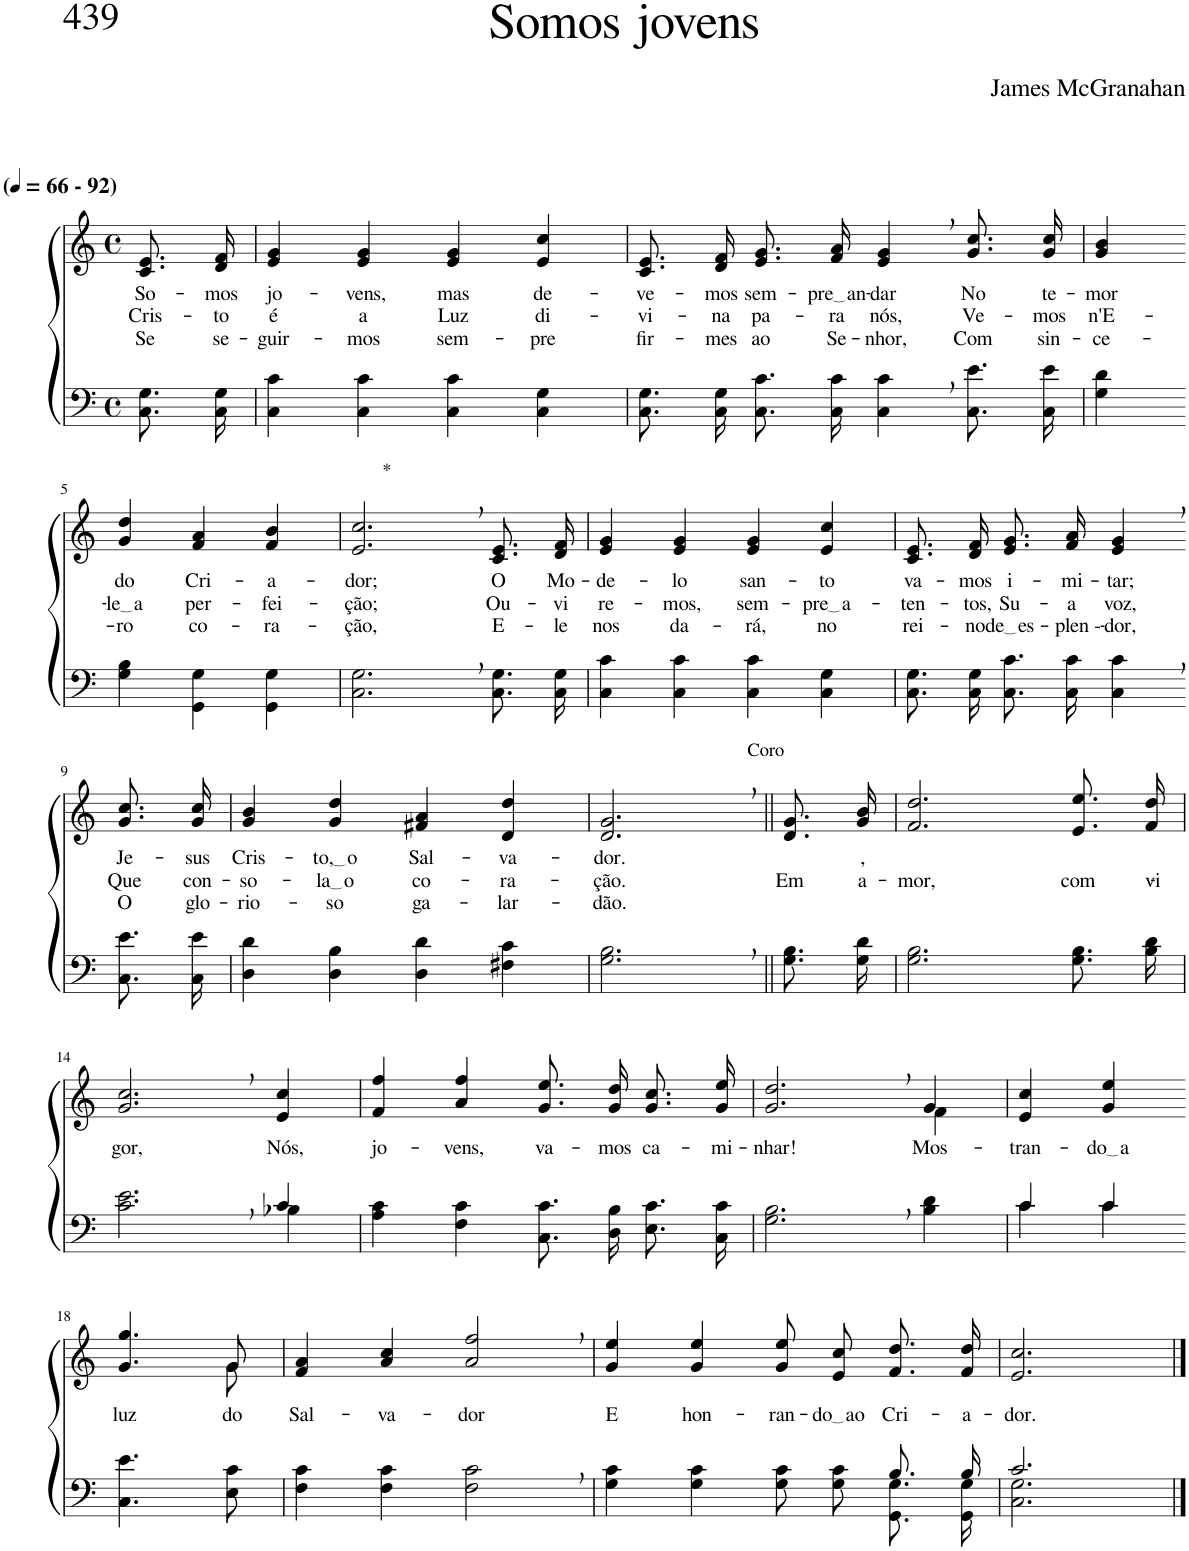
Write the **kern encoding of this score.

**kern	**kern	**text	**text	**text
*part2	*part1	*part1	*part1	*part1
*staff2	*staff1	*staff1	*staff1	*staff1
*I"Parte III e IV	*I"Parte I e II	*	*	*
*clefF4	*clefG2	*	*	*
*Trd1c2	*Trd1c2	*	*	*
*k[]	*k[]	*	*	*
*M4/4	*M4/4	*	*	*
*met(c)	*met(c)	*	*	*
*MM66	*MM66	*	*	*
=1	=1	=1	=1	=1
!	!LO:TX:a:B:t=(	!	!	!
!	!LO:TX:a:B:t=- 92)	!	!	!
!	!	!LO:LY:b	!LO:LY:b	!LO:LY:b
8.C\ 8.G\L	8.c/ 8.e/L	So-	Cris-	Se
!	!	!LO:LY:b	!LO:LY:b	!LO:LY:b
16C\ 16G\Jk	16d/ 16f/Jk	-mos	-to	se-
=2	=2	=2	=2	=2
!	!	!LO:LY:b	!LO:LY:b	!LO:LY:b
4C\ 4c\	4e/ 4g/	jo-	é	-guir-
!	!	!LO:LY:b	!LO:LY:b	!LO:LY:b
4C\ 4c\	4e/ 4g/	-vens,	a	-mos
!	!	!LO:LY:b	!LO:LY:b	!LO:LY:b
4C\ 4c\	4e/ 4g/	mas	Luz	sem-
!	!	!LO:LY:b	!LO:LY:b	!LO:LY:b
4C\ 4G\	4e/ 4cc/	de-	di-	-pre
=3	=3	=3	=3	=3
!	!	!LO:LY:b	!LO:LY:b	!LO:LY:b
8.C\ 8.G\L	8.c/ 8.e/L	-ve-	-vi-	fir-
!	!	!LO:LY:b	!LO:LY:b	!LO:LY:b
16C\ 16G\Jk	16d/ 16f/Jk	-mos	-na	-mes
!	!	!LO:LY:b	!LO:LY:b	!LO:LY:b
8.C\ 8.c\L	8.e/ 8.g/L	sem-	pa-	ao
!	!	!LO:LY:b	!LO:LY:b	!LO:LY:b
16C\ 16c\Jk	16f/ 16a/Jk	pre an	-ra	Se-
!	!	!LO:LY:b	!LO:LY:b	!LO:LY:b
4C\, 4c\,	4e/, 4g/,	-dar	nós,	-nhor,
!	!	!LO:LY:b	!LO:LY:b	!LO:LY:b
8.C\ 8.e\L	8.g/ 8.cc/L	No	Ve-	Com
!	!	!LO:LY:b	!LO:LY:b	!LO:LY:b
16C\ 16e\Jk	16g/ 16cc/Jk	te-	-mos	sin-
=4	=4	=4	=4	=4
!	!	!LO:LY:b	!LO:LY:b	!LO:LY:b
4G\ 4d\	4g/ 4b/	-mor	n'E-	-ce-
!!LO:LB:g=z
=5-	=5-	=5-	=5-	=5-
!	!	!LO:LY:b	!LO:LY:b	!LO:LY:b
4G\ 4B\	4g/ 4dd/	do	le a	-ro
!	!	!LO:LY:b	!LO:LY:b	!LO:LY:b
4GG\ 4G\	4f/ 4a/	Cri-	per-	co-
!	!	!LO:LY:b	!LO:LY:b	!LO:LY:b
4GG\ 4G\	4f/ 4b/	-a-	-fei-	-ra-
=6	=6	=6	=6	=6
!	!LO:TX:a:t=*	!	!	!
!	!	!LO:LY:b	!LO:LY:b	!LO:LY:b
2.C\, 2.G\,	2.e/, 2.cc/,	-dor;	-ção;	-ção,
!	!	!LO:LY:b	!LO:LY:b	!LO:LY:b
8.C\ 8.G\L	8.c/ 8.e/L	O	Ou-	E-
!	!	!LO:LY:b	!LO:LY:b	!LO:LY:b
16C\ 16G\Jk	16d/ 16f/Jk	Mo-	-vi	-le
=7	=7	=7	=7	=7
!	!	!LO:LY:b	!LO:LY:b	!LO:LY:b
4C\ 4c\	4e/ 4g/	-de-	re-	nos
!	!	!LO:LY:b	!LO:LY:b	!LO:LY:b
4C\ 4c\	4e/ 4g/	-lo	-mos,	da-
!	!	!LO:LY:b	!LO:LY:b	!LO:LY:b
4C\ 4c\	4e/ 4g/	san-	sem-	-rá,
!	!	!LO:LY:b	!LO:LY:b	!LO:LY:b
4C\ 4G\	4e/ 4cc/	-to	pre a	no
=8	=8	=8	=8	=8
!	!	!LO:LY:b	!LO:LY:b	!LO:LY:b
8.C\ 8.G\L	8.c/ 8.e/L	va-	-ten-	rei-
!	!	!LO:LY:b	!LO:LY:b	!LO:LY:b
16C\ 16G\Jk	16d/ 16f/Jk	-mos	-tos,	-no
!	!	!LO:LY:b	!LO:LY:b	!LO:LY:b
8.C\ 8.c\L	8.e/ 8.g/L	i-	Su-	de es
!	!	!LO:LY:b	!LO:LY:b	!LO:LY:b
16C\ 16c\Jk	16f/ 16a/Jk	-mi-	-a	-plen --
!	!	!LO:LY:b	!LO:LY:b	!LO:LY:b
4C\, 4c\,	4e/, 4g/,	-tar;	voz,	-dor,
!!LO:LB:g=z
=9-	=9-	=9-	=9-	=9-
!	!	!LO:LY:b	!LO:LY:b	!LO:LY:b
8.C\ 8.e\L	8.g/ 8.cc/L	Je-	Que	O
!	!	!LO:LY:b	!LO:LY:b	!LO:LY:b
16C\ 16e\Jk	16g/ 16cc/Jk	-sus	con-	glo-
=10	=10	=10	=10	=10
!	!	!LO:LY:b	!LO:LY:b	!LO:LY:b
4D\ 4d\	4g/ 4b/	Cris-	-so-	-rio-
!	!	!LO:LY:b	!LO:LY:b	!LO:LY:b
4D\ 4B\	4g/ 4dd/	to, o	la o	-so
!	!	!LO:LY:b	!LO:LY:b	!LO:LY:b
4D\ 4d\	4f#X/ 4a/	Sal-	co-	ga-
!	!	!LO:LY:b	!LO:LY:b	!LO:LY:b
4F#X\ 4c\	4d/ 4dd/	-va-	-ra-	-lar-
=11	=11	=11	=11	=11
!	!LO:TX:a:t=Coro	!	!	!
!	!	!LO:LY:b	!LO:LY:b	!LO:LY:b
2.G\, 2.B\,	2.d/, 2.g/,	-dor.	-ção.	-dão.
=12||	=12||	=12||	=12||	=12||
!	!	!	!LO:LY:b	!
8.G\ 8.B\L	8.d/ 8.g/L	.	Em	.
!	!	!LO:LY:b	!LO:LY:b	!
16G\ 16d\Jk	16g/ 16b/Jk	,	a-	.
=13	=13	=13	=13	=13
!	!	!	!LO:LY:b	!
2.G\ 2.B\	2.f/ 2.dd/	.	-mor,	.
!	!	!	!LO:LY:b	!
8.G\ 8.B\L	8.e/ 8.ee/L	.	com	.
!	!	!	!LO:LY:b	!
16B\ 16d\Jk	16f/ 16dd/Jk	.	vi-	.
!!LO:LB:g=z
=14	=14	=14	=14	=14
*^	*	*	*	*
!	!	!	!LO:LY:b	!	!
2.c\, 2.e\,	2.ryy	2.g/, 2.cc/,	gor,	.	.
!	!	!	!LO:LY:b	!	!
4B-X\	4c/	4e/ 4cc/	Nós,	.	.
=15	=15	=15	=15	=15	=15
!	!	!	!LO:LY:b	!	!
*v	*v	*	*	*	*
4A\ 4c\	4f/ 4ff/	jo-	.	.
!	!	!LO:LY:b	!	!
4F\ 4c\	4a/ 4ff/	-vens,	.	.
!	!	!LO:LY:b	!	!
8.C\ 8.c\L	8.g\ 8.ee\L	va-	.	.
!	!	!LO:LY:b	!	!
16D\ 16B\Jk	16g\ 16dd\Jk	-mos	.	.
!	!	!LO:LY:b	!	!
8.E\ 8.c\L	8.g\ 8.cc\L	ca-	.	.
!	!	!LO:LY:b	!	!
16C\ 16c\Jk	16g\ 16ee\Jk	-mi-	.	.
=16	=16	=16	=16	=16
!	!	!LO:LY:b	!	!
*	*^	*	*	*
2.G\, 2.B\,	2.g/, 2.dd/,	2.ryy	-nhar!	.	.
!	!	!	!LO:LY:b	!	!
4B\ 4d\	4g/	4f\	Mos-	.	.
=17	=17	=17	=17	=17	=17
*^	*	*	*	*	*
!	!	!	!	!LO:LY:b	!	!
*	*	*v	*v	*	*	*
4c/	4c\	4e/ 4cc/	-tran-	.	.
!	!	!	!LO:LY:b	!	!
4c/	4c\	4g/ 4ee/	do a	.	.
!!LO:LB:g=z
=18-	=18-	=18-	=18-	=18-	=18-
!	!	!	!LO:LY:b	!	!
*v	*v	*^	*	*	*
4.C\ 4.e\	4.g/ 4.gg/	4.ryy	luz	.	.
!	!	!	!LO:LY:b	!	!
8E\ 8c\	8g/	8g\	do	.	.
=19	=19	=19	=19	=19	=19
!	!	!	!LO:LY:b	!	!
*	*v	*v	*	*	*
4F\ 4c\	4f/ 4a/	Sal-	.	.
!	!	!LO:LY:b	!	!
4F\ 4c\	4a/ 4cc/	-va-	.	.
!	!	!LO:LY:b	!	!
2F\, 2c\,	2a/, 2ff/,	-dor	.	.
=20	=20	=20	=20	=20
*^	*	*	*	*
!	!	!	!LO:LY:b	!	!
2.ryy	4G\ 4c\	4g/ 4ee/	E	.	.
!	!	!	!LO:LY:b	!	!
.	4G\ 4c\	4g/ 4ee/	hon-	.	.
!	!	!	!LO:LY:b	!	!
.	8G\ 8c\L	8g/ 8ee/L	-ran-	.	.
!	!	!	!LO:LY:b	!	!
.	8G\ 8c\J	8e/ 8cc/J	do ao	.	.
!	!	!	!LO:LY:b	!	!
8.B/L	8.GG/ 8.G/L	8.f/ 8.dd/L	Cri-	.	.
!	!	!	!LO:LY:b	!	!
16B/Jk	16GG/ 16G/Jk	16f/ 16dd/Jk	-a-	.	.
=21	=21	=21	=21	=21	=21
!	!	!	!LO:LY:b	!	!
2.c/	2.C\ 2.G\	2.e/ 2.cc/	-dor.	.	.
*v	*v	*	*	*	*
==	==	==	==	==
*-	*-	*-	*-	*-
